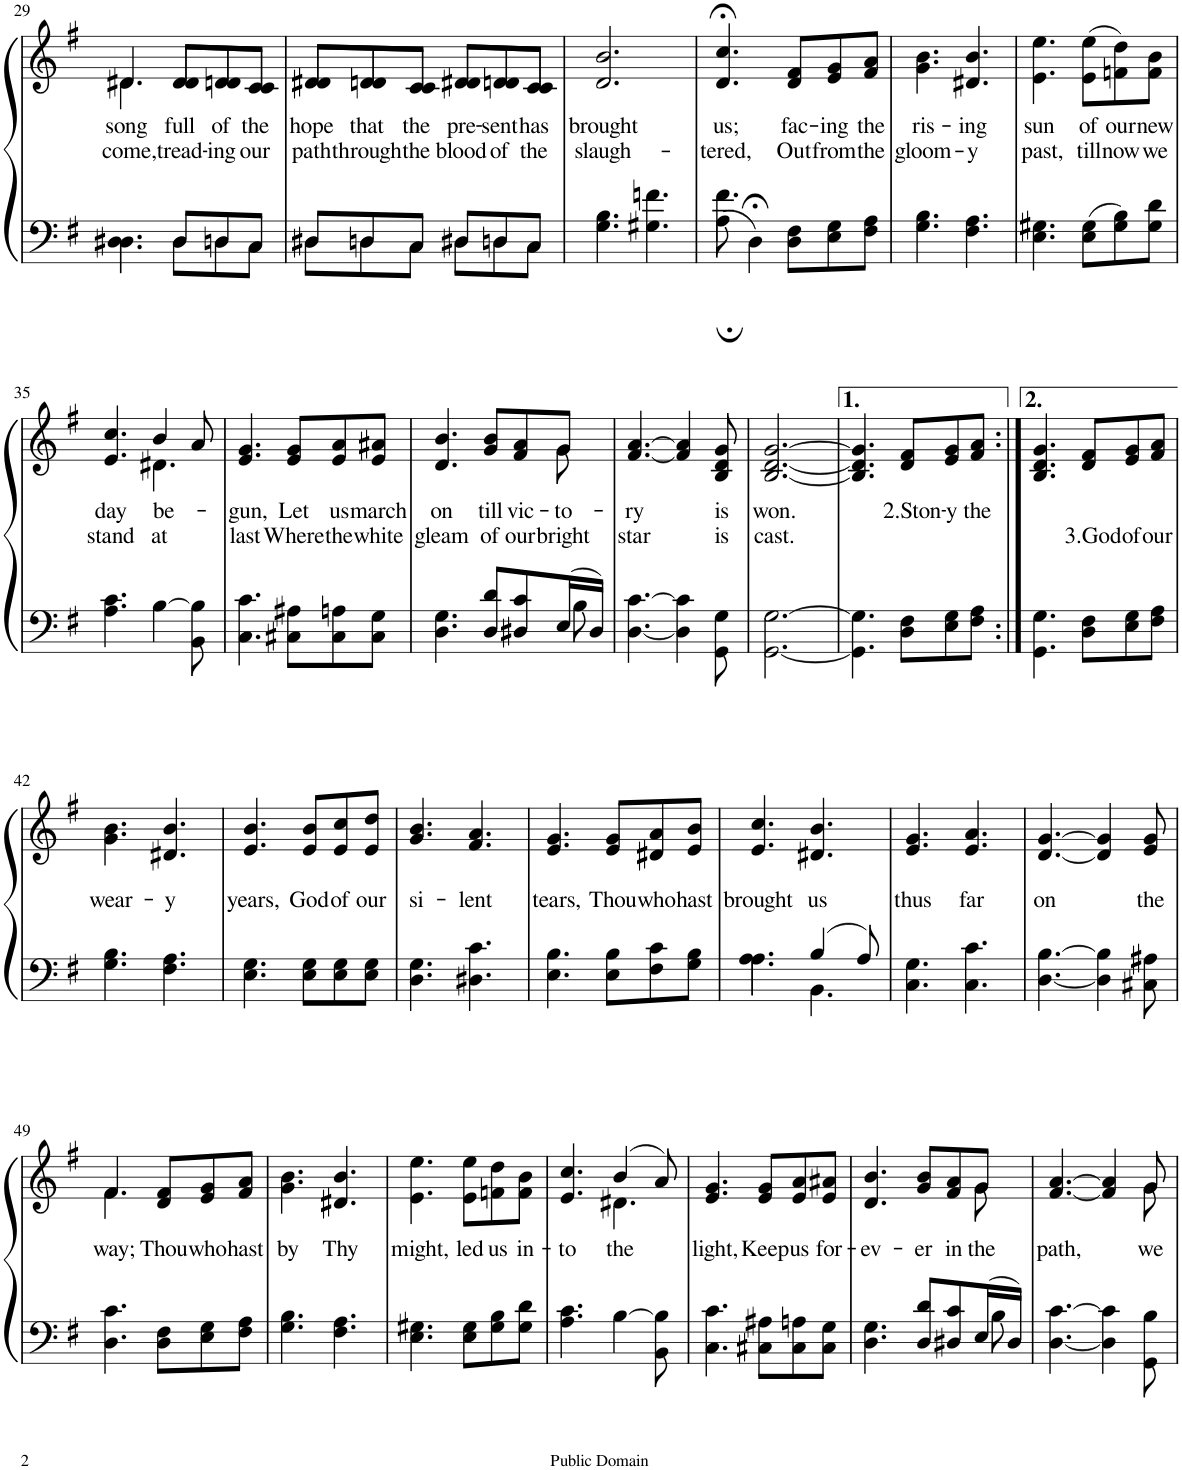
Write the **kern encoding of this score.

**kern	**kern	**text	**text
*part1	*part1	*part1	*part1
*staff2	*staff1	*staff1	*staff1
*I"Piano	*	*	*
*I'Pno.	*	*	*
!!LO:PB:g=z
*clefF4	*clefG2	*	*
*k[f#]	*k[f#]	*	*
*M6/8	*M6/8	*	*
=29	=29	=29	=29
*^	*	*	*
!	!	!	!	!LO:LY:b
*	*	*^	*	*
!	!	!	!	!LO:LY:b	!
4.D#X\	4.D#\	4.d#X/	4.d#\	song	come,
!	!	!	!	!	!LO:LY:b
!	!	!	!	!LO:LY:b	!
8D#/L	8D#\L	8d#/L	8d#/L	full	tread-
!	!	!	!	!	!LO:LY:b
!	!	!	!	!LO:LY:b	!
8Dn/	8D\	8dn/	8d/	of	-ing
!	!	!	!	!	!LO:LY:b
!	!	!	!	!LO:LY:b	!
8C/J	8C\J	8c/J	8c/J	the	our
=30	=30	=30	=30	=30	=30
!	!	!	!	!LO:LY:b	!LO:LY:b
8D#X/L	8D#\L	8d#X/L	8d#/L	hope	path
!	!	!	!	!LO:LY:b	!LO:LY:b
8Dn/	8D\	8dn/	8d/	that	through
!	!	!	!	!LO:LY:b	!LO:LY:b
8C/J	8C\J	8c/J	8c/J	the	the
!	!	!	!	!LO:LY:b	!LO:LY:b
8D#X/L	8D#\L	8d#X/L	8d#/L	pre-	blood
!	!	!	!	!LO:LY:b	!LO:LY:b
8Dn/	8D\	8dn/	8d/	-sent	of
!	!	!	!	!LO:LY:b	!LO:LY:b
8C/J	8C\J	8c/J	8c/J	has	the
=31	=31	=31	=31	=31	=31
!	!	!	!	!LO:LY:b	!LO:LY:b
*v	*v	*	*	*	*
*	*v	*v	*	*
4.G\ 4.B\	2.d/ 2.b/	brought	slaugh-
4.G#X\ 4.fn\	.	.	.
=32	=32	=32	=32
*^	*	*	*
!	!	!	!LO:LY:b	!LO:LY:b
8A\	4.f#;\	4.d/;< 4.cc/;<	us;	-tered,
4D;<\	.	.	.	.
!	!	!	!LO:LY:b	!LO:LY:b
8D\ 8F#\L	4.ryy	8d/ 8f#/L	fac-	Out
!	!	!	!LO:LY:b	!LO:LY:b
8E\ 8G\	.	8e/ 8g/	-ing	from
!	!	!	!LO:LY:b	!LO:LY:b
8F#\ 8A\J	.	8f#/ 8a/J	the	the
*v	*v	*	*	*
=33	=33	=33	=33
!	!	!LO:LY:b	!LO:LY:b
4.G\ 4.B\	4.g\ 4.b\	ris-	gloom-
!	!	!LO:LY:b	!LO:LY:b
4.F#\ 4.A\	4.d#X/ 4.b/	-ing	-y
=34	=34	=34	=34
!	!	!LO:LY:b	!LO:LY:b
4.E\ 4.G#X\	4.e\ 4.ee\	sun	past,
!	!	!LO:LY:b	!LO:LY:b
8E\ 8G#\L	(8e\ 8ee\L	of	till
!	!	!LO:LY:b	!LO:LY:b
8G#\ 8B\	8fn\ 8dd\)	our	now
!	!	!LO:LY:b	!LO:LY:b
8G#\ 8d\J	8f\ 8b\J	new	we
!!LO:LB:g=z
=35	=35	=35	=35
!	!	!LO:LY:b	!LO:LY:b
*	*^	*	*
4.A\ 4.c\	4.e/ 4.cc/	4.ryy	day	stand
!	!	!	!LO:LY:b	!LO:LY:b
[4B\	4b/	4.d#X\	be-	at
8BB\ 8B\]	8a/	.	.	.
*	*v	*v	*	*
=36	=36	=36	=36
!	!	!LO:LY:b	!LO:LY:b
4.C\ 4.c\	4.e/ 4.g/	-gun,	last
!	!	!LO:LY:b	!LO:LY:b
8C#X\ 8A#X\L	8e/ 8g/L	Let	Where
!	!	!LO:LY:b	!LO:LY:b
8C#\ 8An\	8e/ 8a/	us	the
!	!	!LO:LY:b	!LO:LY:b
8C#\ 8G\J	8e/ 8a#X/J	march	white
=37	=37	=37	=37
*^	*	*	*
!	!	!	!LO:LY:b	!LO:LY:b
*	*	*^	*	*
4.D\ 4.G\	8ryy	4.d/ 4.b/	8ryy	on	gleam
!	!	!	!	!LO:LY:b	!LO:LY:b
*v	*v	*	*	*	*
*	*v	*v	*	*
8D/ 8d/L	8g/ 8b/L	till	of
!	!	!LO:LY:b	!LO:LY:b
8D#X/ 8c/	8f#/ 8a/	vic-	our
*^	*	*	*
!	!	!	!LO:LY:b	!LO:LY:b
*	*	*^	*	*
16E/L	8B\	8g/J	8g\	-to-	bright
16D#/JJ	.	.	.	.	.
*v	*v	*	*	*	*
*	*v	*v	*	*
=38	=38	=38	=38
!	!	!LO:LY:b	!LO:LY:b
[4.D\ [4.c\	[4.f#/ [4.a/	-ry	star
4D\] 4c\]	4f#/] 4a/]	.	.
!	!	!LO:LY:b	!LO:LY:b
8GG\ 8G\	8B/ 8d/ 8g/	is	is
=39	=39	=39	=39
!	!	!LO:LY:b	!LO:LY:b
[2.GG\ [2.G\	[2.B/ [2.d/ [2.g/	won.	cast.
=40	=40	=40	=40
4.GG\] 4.G\]	4.B/] 4.d/] 4.g/]	.	.
!	!	!LO:LY:b	!
8D\ 8F#\L	8d/ 8f#/L	2.Ston-	.
!	!	!LO:LY:b	!
8E\ 8G\	8e/ 8g/	-y	.
!	!	!LO:LY:b	!
8F#\ 8A\J	8f#/ 8a/J	the	.
=41:|!	=41:|!	=41:|!	=41:|!
4.GG\ 4.G\	4.B/ 4.d/ 4.g/	.	.
!	!	!	!LO:LY:b
8D\ 8F#\L	8d/ 8f#/L	.	3.God
!	!	!	!LO:LY:b
8E\ 8G\	8e/ 8g/	.	of
!	!	!	!LO:LY:b
8F#\ 8A\J	8f#/ 8a/J	.	our
!!LO:LB:g=z
=42	=42	=42	=42
!	!	!	!LO:LY:b
4.G\ 4.B\	4.g\ 4.b\	.	wear-
!	!	!	!LO:LY:b
4.F#\ 4.A\	4.d#X/ 4.b/	.	-y
=43	=43	=43	=43
!	!	!	!LO:LY:b
4.E\ 4.G\	4.e/ 4.b/	.	years,
!	!	!	!LO:LY:b
8E\ 8G\L	8e/ 8b/L	.	God
!	!	!	!LO:LY:b
8E\ 8G\	8e/ 8cc/	.	of
!	!	!	!LO:LY:b
8E\ 8G\J	8e/ 8dd/J	.	our
=44	=44	=44	=44
!	!	!	!LO:LY:b
4.D\ 4.G\	4.g/ 4.b/	.	si-
!	!	!	!LO:LY:b
4.D#X\ 4.c\	4.f#/ 4.a/	.	-lent
=45	=45	=45	=45
!	!	!	!LO:LY:b
4.E\ 4.B\	4.e/ 4.g/	.	tears,
!	!	!	!LO:LY:b
8E\ 8B\L	8e/ 8g/L	.	Thou
!	!	!	!LO:LY:b
8F#\ 8c\	8d#X/ 8a/	.	who
!	!	!	!LO:LY:b
8G\ 8B\J	8e/ 8b/J	.	hast
=46	=46	=46	=46
*^	*	*	*
!	!	!	!	!LO:LY:b
4.A\	4.A\	4.e/ 4.cc/	.	brought
!	!	!	!	!LO:LY:b
4B/	4.BB\	4.d#X/ 4.b/	.	us
8A/	.	.	.	.
*v	*v	*	*	*
=47	=47	=47	=47
!	!	!	!LO:LY:b
4.C\ 4.G\	4.e/ 4.g/	.	thus
!	!	!	!LO:LY:b
4.C\ 4.c\	4.e/ 4.a/	.	far
=48	=48	=48	=48
!	!	!	!LO:LY:b
[4.D\ [4.B\	[4.d/ [4.g/	.	on
4D\] 4B\]	4d/] 4g/]	.	.
!	!	!	!LO:LY:b
8C#X\ 8A#X\	8e/ 8g/	.	the
!!LO:LB:g=z
=49	=49	=49	=49
!	!	!	!LO:LY:b
*	*^	*	*
4.D\ 4.c\	4.f#/	4.f#\	.	way;
!	!	!	!	!LO:LY:b
8D\ 8F#\L	8d/ 8f#/L	4.ryy	.	Thou
!	!	!	!	!LO:LY:b
8E\ 8G\	8e/ 8g/	.	.	who
!	!	!	!	!LO:LY:b
8F#\ 8A\J	8f#/ 8a/J	.	.	hast
*	*v	*v	*	*
=50	=50	=50	=50
!	!	!	!LO:LY:b
4.G\ 4.B\	4.g\ 4.b\	.	by
!	!	!	!LO:LY:b
4.F#\ 4.A\	4.d#X/ 4.b/	.	Thy
=51	=51	=51	=51
!	!	!	!LO:LY:b
4.E\ 4.G#X\	4.e\ 4.ee\	.	might,
!	!	!	!LO:LY:b
8E\ 8G#\L	8e\ 8ee\L	.	led
!	!	!	!LO:LY:b
8G#\ 8B\	8fn\ 8dd\	.	us
!	!	!	!LO:LY:b
8G#\ 8d\J	8f\ 8b\J	.	in-
=52	=52	=52	=52
!	!	!	!LO:LY:b
*	*^	*	*
4.A\ 4.c\	4.e/ 4.cc/	4.ryy	.	-to
!	!	!	!	!LO:LY:b
[4B\	(4b/	4.d#X\	.	the
8BB\ 8B\]	8a/)	.	.	.
*	*v	*v	*	*
=53	=53	=53	=53
!	!	!	!LO:LY:b
4.C\ 4.c\	4.e/ 4.g/	.	light,
!	!	!	!LO:LY:b
8C#X\ 8A#X\L	8e/ 8g/L	.	Keep
!	!	!	!LO:LY:b
8C#\ 8An\	8e/ 8a/	.	us
!	!	!	!LO:LY:b
8C#\ 8G\J	8e/ 8a#X/J	.	for-
=54	=54	=54	=54
*^	*	*	*
!	!	!	!	!LO:LY:b
*	*	*^	*	*
4.D\ 4.G\	8ryy	4.d/ 4.b/	8ryy	.	-ev-
!	!	!	!	!	!LO:LY:b
*v	*v	*	*	*	*
*	*v	*v	*	*
8D/ 8d/L	8g/ 8b/L	.	-er
!	!	!	!LO:LY:b
8D#X/ 8c/	8f#/ 8a/	.	in
*^	*	*	*
!	!	!	!	!LO:LY:b
*	*	*^	*	*
16E/L	8B\	8g/J	8g\	.	the
16D#/JJ	.	.	.	.	.
*v	*v	*	*	*	*
=55	=55	=55	=55	=55
!	!	!	!	!LO:LY:b
[4.D\ [4.c\	[4.f#/ [4.a/	8ryy	.	path,
*	*v	*v	*	*
4D\] 4c\]	4f#/] 4a/]	.	.
!	!	!	!LO:LY:b
*	*^	*	*
8GG\ 8B\	8g/	8g\	.	we
*	*v	*v	*	*
=	=	=	=
*-	*-	*-	*-
